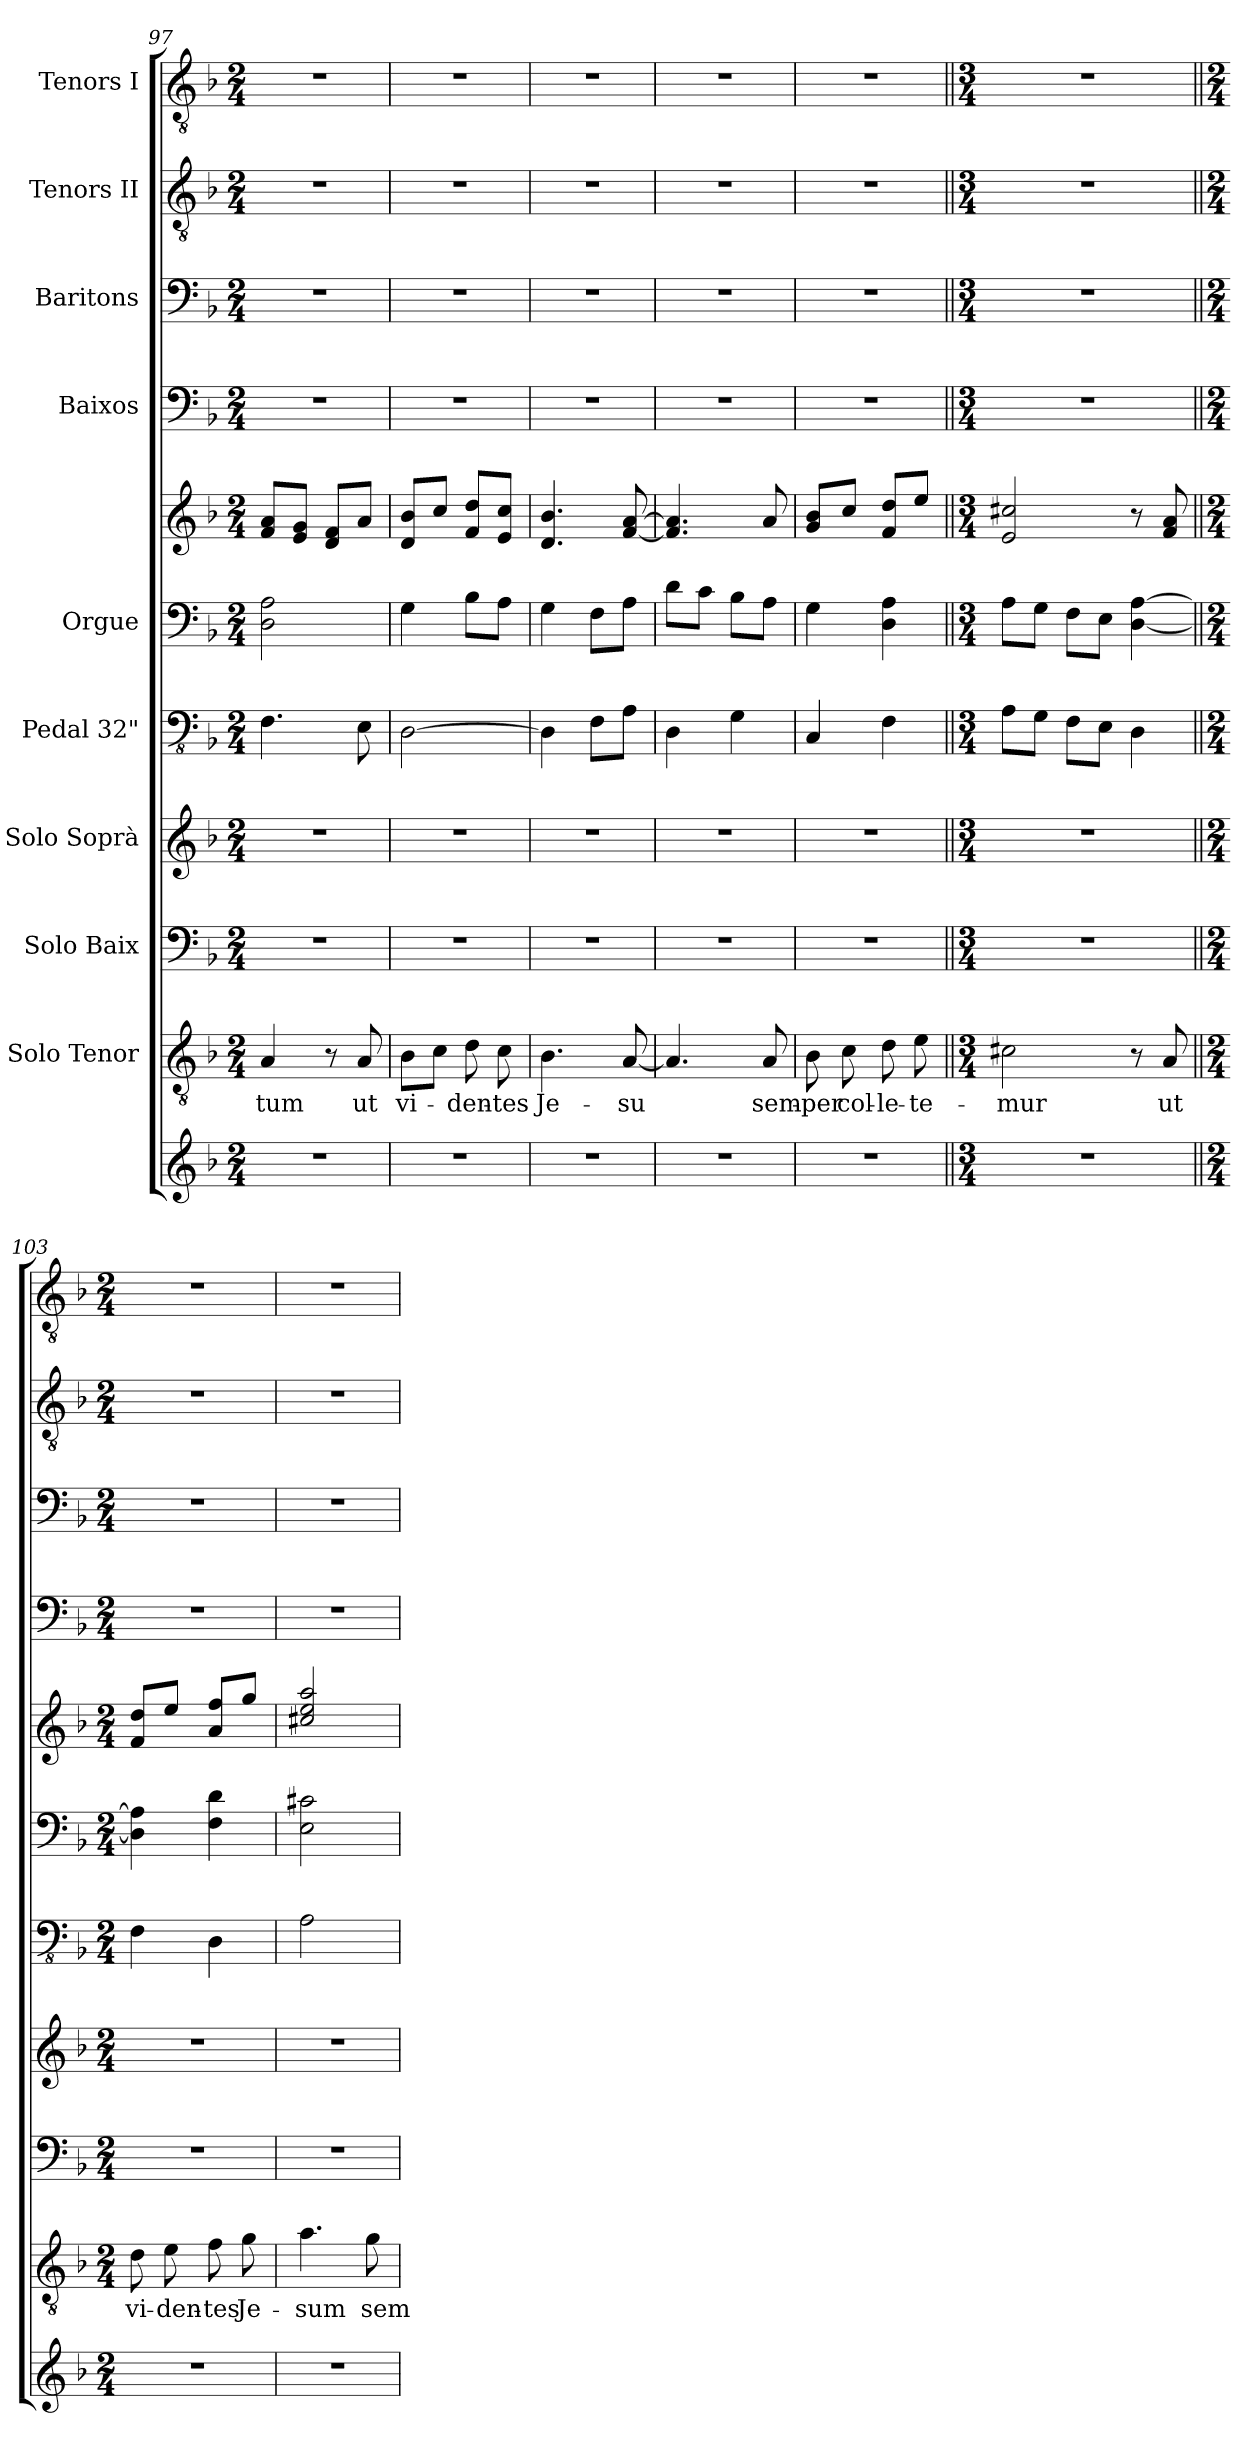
**kern	**kern	**text	**kern	**kern	**kern	**kern	**kern	**kern	**kern	**kern	**kern
*part10	*part9	*part9	*part8	*part7	*part6	*part5	*part5	*part4	*part3	*part2	*part1
*staff11	*staff10	*staff10	*staff9	*staff8	*staff7	*staff6	*staff5	*staff4	*staff3	*staff2	*staff1
*	*I"Solo Tenor	*	*I"Solo Baix	*I"Solo Soprà	*I"Pedal 32"	*I"Orgue	*	*I"Baixos	*I"Baritons	*I"Tenors II	*I"Tenors I
*clefG2	*clefGv2	*	*clefF4	*clefG2	*clefFv4	*clefF4	*clefG2	*clefF4	*clefF4	*clefGv2	*clefGv2
*k[b-]	*k[b-]	*	*k[b-]	*k[b-]	*k[b-]	*k[b-]	*k[b-]	*k[b-]	*k[b-]	*k[b-]	*k[b-]
*F:	*F:	*	*F:	*F:	*F:	*F:	*F:	*F:	*F:	*F:	*F:
*M2/4	*M2/4	*	*M2/4	*M2/4	*M2/4	*M2/4	*M2/4	*M2/4	*M2/4	*M2/4	*M2/4
=97	=97	=97	=97	=97	=97	=97	=97	=97	=97	=97	=97
2r	4A/	-tum	2r	2r	4.FF\	2D\ 2A\	8f/ 8a/L	2r	2r	2r	2r
.	.	.	.	.	.	.	8e/ 8g/J	.	.	.	.
.	8r	.	.	.	.	.	8d/ 8f/L	.	.	.	.
.	8A/	ut	.	.	8EE\	.	8a/J	.	.	.	.
=98	=98	=98	=98	=98	=98	=98	=98	=98	=98	=98	=98
2r	8B-\L	vi-	2r	2r	[2DD\	4G\	8d/ 8b-/L	2r	2r	2r	2r
.	8c\J	.	.	.	.	.	8cc/J	.	.	.	.
.	8d\	-den-	.	.	.	8B-\L	8f/ 8dd/L	.	.	.	.
.	8c\	-tes	.	.	.	8A\J	8e/ 8cc/J	.	.	.	.
=99	=99	=99	=99	=99	=99	=99	=99	=99	=99	=99	=99
2r	4.B-\	Je-	2r	2r	4DD\]	4G\	4.d/ 4.b-/	2r	2r	2r	2r
.	.	.	.	.	8FF\L	8F\L	.	.	.	.	.
.	[8A/	-su	.	.	8AA\J	8A\J	[8f/ [8a/	.	.	.	.
=100	=100	=100	=100	=100	=100	=100	=100	=100	=100	=100	=100
2r	4.A/]	.	2r	2r	4DD\	8d\L	4.f/] 4.a/]	2r	2r	2r	2r
.	.	.	.	.	.	8c\J	.	.	.	.	.
.	.	.	.	.	4GG\	8B-\L	.	.	.	.	.
.	8A/	sem-	.	.	.	8A\J	8a/	.	.	.	.
=101	=101	=101	=101	=101	=101	=101	=101	=101	=101	=101	=101
2r	8B-\	-per	2r	2r	4CC/	4G\	8g/ 8b-/L	2r	2r	2r	2r
.	8c\	col-	.	.	.	.	8cc/J	.	.	.	.
.	8d\	-le-	.	.	4FF\	4D\ 4A\	8f/ 8dd/L	.	.	.	.
.	8e\	-te-	.	.	.	.	8ee/J	.	.	.	.
=102||	=102||	=102||	=102||	=102||	=102||	=102||	=102||	=102||	=102||	=102||	=102||
*M3/4	*M3/4	*	*M3/4	*M3/4	*M3/4	*M3/4	*M3/4	*M3/4	*M3/4	*M3/4	*M3/4
2.r	2c#X\	-mur	2.r	2.r	8AA\L	8A\L	2e/ 2cc#X/	2.r	2.r	2.r	2.r
.	.	.	.	.	8GG\J	8G\J	.	.	.	.	.
.	.	.	.	.	8FF\L	8F\L	.	.	.	.	.
.	.	.	.	.	8EE\J	8E\J	.	.	.	.	.
.	8r	.	.	.	4DD\	[4D\ [4A\	8r	.	.	.	.
.	8A/	ut	.	.	.	.	8f/ 8a/	.	.	.	.
!!LO:PB:g=z
=103||	=103||	=103||	=103||	=103||	=103||	=103||	=103||	=103||	=103||	=103||	=103||
*M2/4	*M2/4	*	*M2/4	*M2/4	*M2/4	*M2/4	*M2/4	*M2/4	*M2/4	*M2/4	*M2/4
2r	8d\	vi-	2r	2r	4FF\	4D\] 4A\]	8f/ 8dd/L	2r	2r	2r	2r
.	8e\	-den-	.	.	.	.	8ee/J	.	.	.	.
.	8f\	-tes	.	.	4DD\	4F\ 4d\	8a/ 8ff/L	.	.	.	.
.	8g\	Je-	.	.	.	.	8gg/J	.	.	.	.
=104	=104	=104	=104	=104	=104	=104	=104	=104	=104	=104	=104
2r	4.a\	-sum	2r	2r	2AA\	2E\ 2c#X\	2cc#X/ 2ee/ 2aa/	2r	2r	2r	2r
.	8g\	sem-	.	.	.	.	.	.	.	.	.
=	=	=	=	=	=	=	=	=	=	=	=
*-	*-	*-	*-	*-	*-	*-	*-	*-	*-	*-	*-
